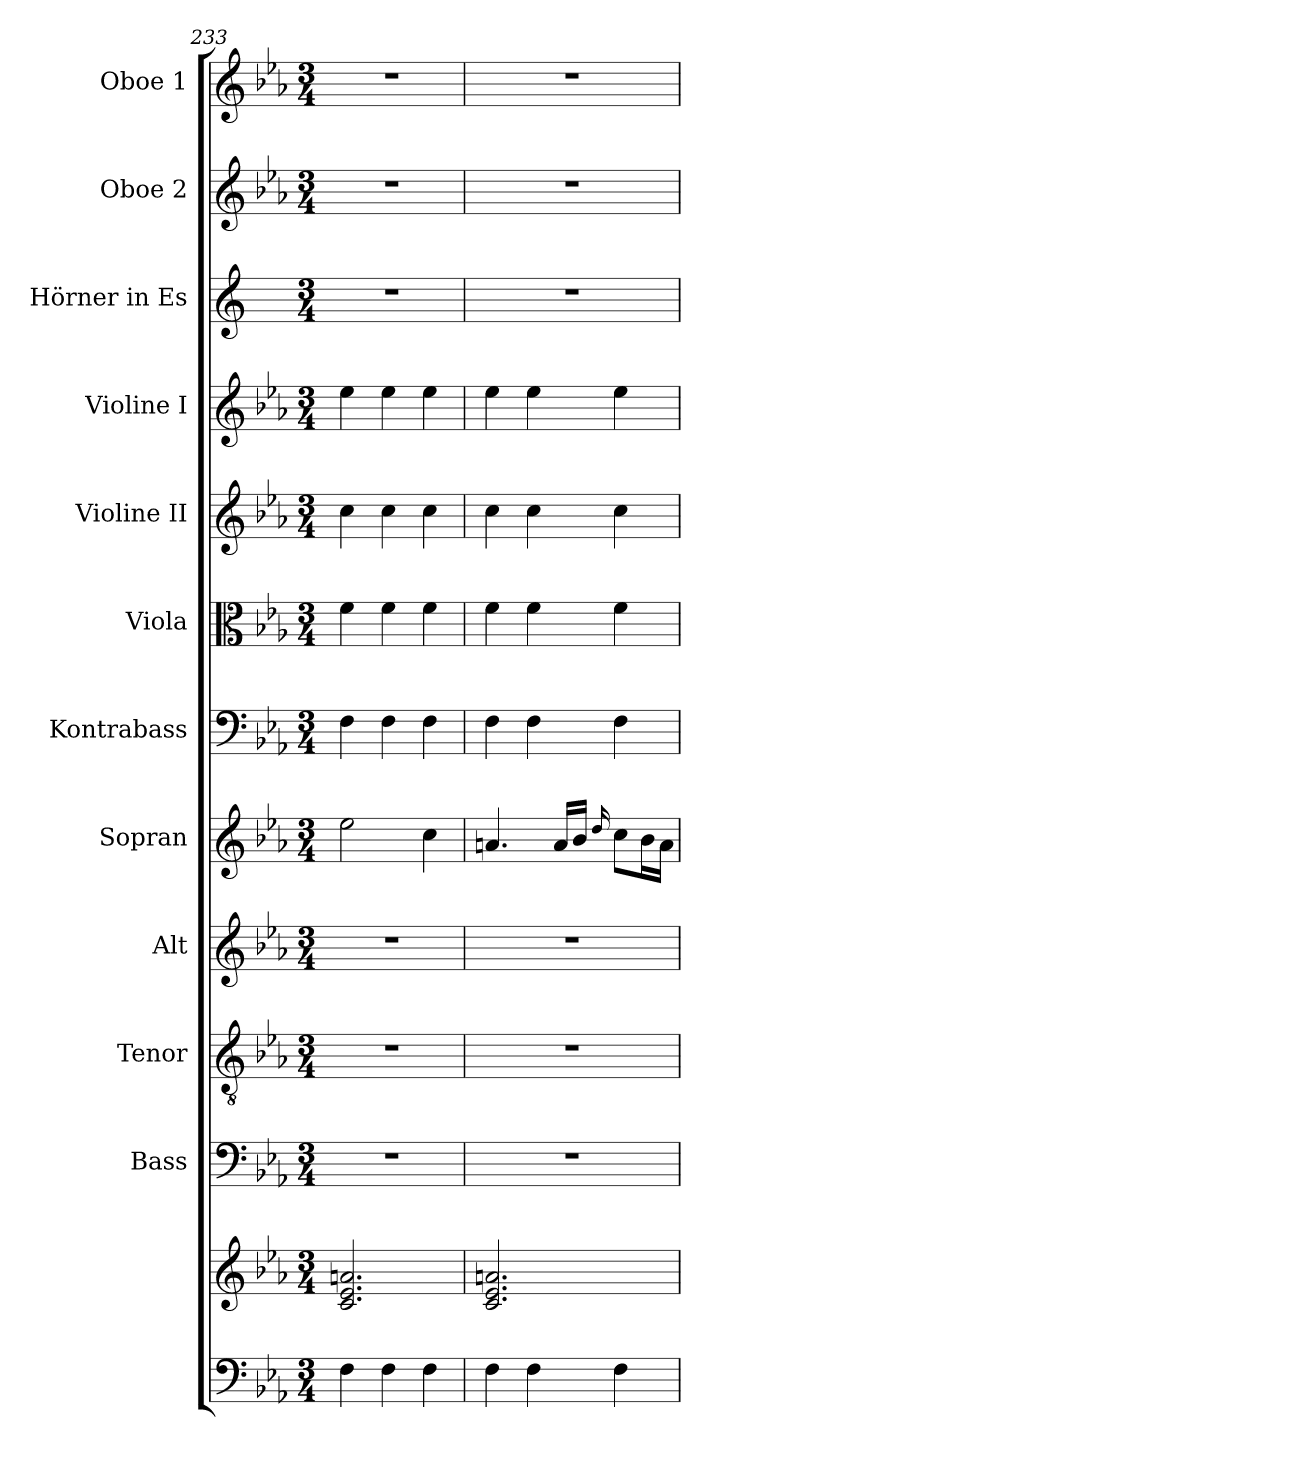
**kern	**kern	**kern	**kern	**kern	**kern	**kern	**kern	**kern	**kern	**kern	**kern	**kern
*part12	*part12	*part11	*part10	*part9	*part8	*part7	*part6	*part5	*part4	*part3	*part2	*part1
*staff13	*staff12	*staff11	*staff10	*staff9	*staff8	*staff7	*staff6	*staff5	*staff4	*staff3	*staff2	*staff1
*	*	*I"Bass	*I"Tenor	*I"Alt	*I"Sopran	*I"Kontrabass	*I"Viola	*I"Violine II	*I"Violine I	*I"Hörner in Es	*I"Oboe 2	*I"Oboe 1
*	*	*I'B.	*I'T.	*I'A.	*I'S.	*I'Kb.	*I'Vla.	*I'Vl. II	*I'Vl. I	*	*I'Ob. 2	*I'Ob. 1
*clefF4	*clefG2	*clefF4	*clefGv2	*clefG2	*clefG2	*clefF4	*clefC3	*clefG2	*clefG2	*clefG2	*clefG2	*clefG2
*	*	*	*	*	*	*ITrd7c12	*	*	*	*ITrd5c9	*	*
*k[b-e-a-]	*k[b-e-a-]	*k[b-e-a-]	*k[b-e-a-]	*k[b-e-a-]	*k[b-e-a-]	*k[b-e-a-]	*k[b-e-a-]	*k[b-e-a-]	*k[b-e-a-]	*k[b-e-a-]	*k[b-e-a-]	*k[b-e-a-]
*E-:	*E-:	*E-:	*E-:	*E-:	*E-:	*E-:	*E-:	*E-:	*E-:	*E-:	*E-:	*E-:
*M3/4	*M3/4	*M3/4	*M3/4	*M3/4	*M3/4	*M3/4	*M3/4	*M3/4	*M3/4	*M3/4	*M3/4	*M3/4
=233	=233	=233	=233	=233	=233	=233	=233	=233	=233	=233	=233	=233
4F\	2.c/ 2.e-/ 2.an/	2.r	2.r	2.r	2ee-\	4FF\	4f\	4cc\	4ee-\	2.r	2.r	2.r
4F\	.	.	.	.	.	4FF\	4f\	4cc\	4ee-\	.	.	.
4F\	.	.	.	.	4cc\	4FF\	4f\	4cc\	4ee-\	.	.	.
=234	=234	=234	=234	=234	=234	=234	=234	=234	=234	=234	=234	=234
4F\	2.c/ 2.e-/ 2.an/	2.r	2.r	2.r	4.an/	4FF\	4f\	4cc\	4ee-\	2.r	2.r	2.r
4F\	.	.	.	.	.	4FF\	4f\	4cc\	4ee-\	.	.	.
.	.	.	.	.	16a/LL	.	.	.	.	.	.	.
.	.	.	.	.	16b-/JJ	.	.	.	.	.	.	.
.	.	.	.	.	16qqdd/	.	.	.	.	.	.	.
4F\	.	.	.	.	8cc\L	4FF\	4f\	4cc\	4ee-\	.	.	.
.	.	.	.	.	16b-\L	.	.	.	.	.	.	.
.	.	.	.	.	16a\JJ	.	.	.	.	.	.	.
=	=	=	=	=	=	=	=	=	=	=	=	=
*-	*-	*-	*-	*-	*-	*-	*-	*-	*-	*-	*-	*-
